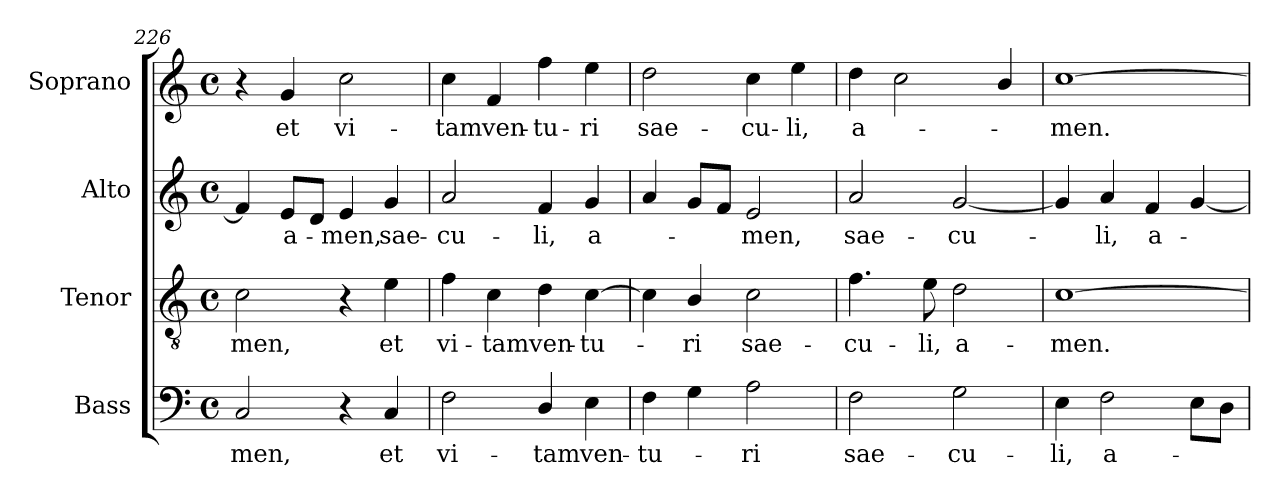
**kern	**text	**kern	**text	**kern	**text	**kern	**text
*part4	*part4	*part3	*part3	*part2	*part2	*part1	*part1
*staff4	*staff4	*staff3	*staff3	*staff2	*staff2	*staff1	*staff1
*I"Bass	*	*I"Tenor	*	*I"Alto	*	*I"Soprano	*
*I'B.	*	*I'T.	*	*I'A.	*	*I'S.	*
!!LO:LB:g=z
*clefF4	*	*clefGv2	*	*clefG2	*	*clefG2	*
*	*	*ITrd7c12	*	*	*	*	*
*k[]	*	*k[]	*	*k[]	*	*k[]	*
*C:	*	*C:	*	*C:	*	*C:	*
*M4/4	*	*M4/4	*	*M4/4	*	*M4/4	*
*met(c)	*	*met(c)	*	*met(c)	*	*met(c)	*
=226	=226	=226	=226	=226	=226	=226	=226
!	!LO:LY:b:color=#000000	!	!	!	!	!	!
!	!	!	!LO:LY:b:color=#000000	!	!	!	!
2Ci/	-men,	2Ci\	-men,	4fi/]	.	4r	.
!	!	!	!	!	!LO:LY:b:color=#000000	!	!
!	!	!	!	!	!	!	!LO:LY:b:color=#000000
.	.	.	.	8ei/L	a-	4gi/	et
.	.	.	.	8di/J	.	.	.
!	!	!	!	!	!LO:LY:b:color=#000000	!	!
!	!	!	!	!	!	!	!LO:LY:b:color=#000000
4r	.	4r	.	4ei/	-men,	2cci\	vi-
!	!LO:LY:b:color=#000000	!	!	!	!	!	!
!	!	!	!LO:LY:b:color=#000000	!	!	!	!
!	!	!	!	!	!LO:LY:b:color=#000000	!	!
4Ci/	et	4Ei\	et	4gi/	sae-	.	.
=227	=227	=227	=227	=227	=227	=227	=227
!	!LO:LY:b:color=#000000	!	!	!	!	!	!
!	!	!	!LO:LY:b:color=#000000	!	!	!	!
!	!	!	!	!	!LO:LY:b:color=#000000	!	!
!	!	!	!	!	!	!	!LO:LY:b:color=#000000
2Fi\	vi-	4Fi\	vi-	2ai/	-cu-	4cci\	-tam
!	!	!	!LO:LY:b:color=#000000	!	!	!	!
!	!	!	!	!	!	!	!LO:LY:b:color=#000000
.	.	4Ci\	-tam	.	.	4fi/	ven-
!	!LO:LY:b:color=#000000	!	!	!	!	!	!
!	!	!	!LO:LY:b:color=#000000	!	!	!	!
!	!	!	!	!	!LO:LY:b:color=#000000	!	!
!	!	!	!	!	!	!	!LO:LY:b:color=#000000
4Di/	-tam	4Di\	ven-	4fi/	-li,	4ffi\	-tu-
!	!LO:LY:b:color=#000000	!	!	!	!	!	!
!	!	!	!LO:LY:b:color=#000000	!	!	!	!
!	!	!	!	!	!LO:LY:b:color=#000000	!	!
!	!	!	!	!	!	!	!LO:LY:b:color=#000000
4Ei\	ven-	[4Ci\	-tu-	4gi/	a-	4eei\	-ri
=228	=228	=228	=228	=228	=228	=228	=228
!	!LO:LY:b:color=#000000	!	!	!	!	!	!
!	!	!	!	!	!	!	!LO:LY:b:color=#000000
4Fi\	-tu-	4Ci\]	.	4ai/	.	2ddi\	sae-
!	!	!	!LO:LY:b:color=#000000	!	!	!	!
4Gi\	.	4BBi/	-ri	8gi/L	.	.	.
.	.	.	.	8fi/J	.	.	.
!	!LO:LY:b:color=#000000	!	!	!	!	!	!
!	!	!	!LO:LY:b:color=#000000	!	!	!	!
!	!	!	!	!	!LO:LY:b:color=#000000	!	!
!	!	!	!	!	!	!	!LO:LY:b:color=#000000
2Ai\	-ri	2Ci\	sae-	2ei/	-men,	4cci\	-cu-
!	!	!	!	!	!	!	!LO:LY:b:color=#000000
.	.	.	.	.	.	4eei\	-li,
=229	=229	=229	=229	=229	=229	=229	=229
!	!LO:LY:b:color=#000000	!	!	!	!	!	!
!	!	!	!LO:LY:b:color=#000000	!	!	!	!
!	!	!	!	!	!LO:LY:b:color=#000000	!	!
!	!	!	!	!	!	!	!LO:LY:b:color=#000000
2Fi\	sae-	4.Fi\	-cu-	2ai/	sae-	4ddi\	a-
.	.	.	.	.	.	2cci\	.
!	!	!	!LO:LY:b:color=#000000	!	!	!	!
.	.	8Ei\	-li,	.	.	.	.
!	!LO:LY:b:color=#000000	!	!	!	!	!	!
!	!	!	!LO:LY:b:color=#000000	!	!	!	!
!	!	!	!	!	!LO:LY:b:color=#000000	!	!
2Gi\	-cu-	2Di\	a-	[2gi/	-cu-	.	.
.	.	.	.	.	.	4bi/	.
=230	=230	=230	=230	=230	=230	=230	=230
!	!LO:LY:b:color=#000000	!	!	!	!	!	!
!	!	!	!LO:LY:b:color=#000000	!	!	!	!
!	!	!	!	!	!	!	!LO:LY:b:color=#000000
4Ei\	-li,	[1Ci	-men.	4gi/]	.	[1cci	-men.
!	!LO:LY:b:color=#000000	!	!	!	!	!	!
!	!	!	!	!	!LO:LY:b:color=#000000	!	!
2Fi\	a-	.	.	4ai/	-li,	.	.
!	!	!	!	!	!LO:LY:b:color=#000000	!	!
.	.	.	.	4fi/	a-	.	.
8Ei\L	.	.	.	[4gi/	.	.	.
8Di\J	.	.	.	.	.	.	.
=	=	=	=	=	=	=	=
*-	*-	*-	*-	*-	*-	*-	*-
